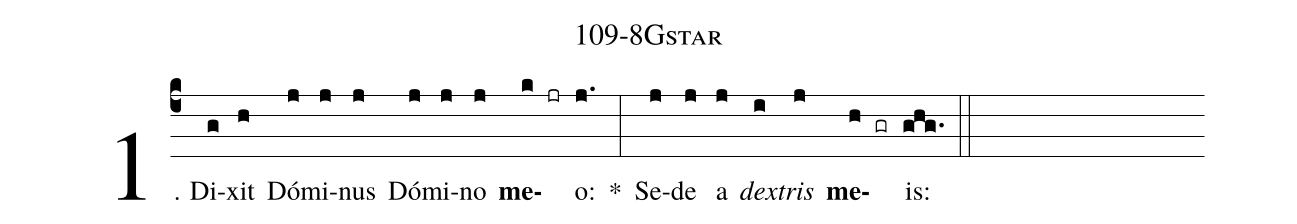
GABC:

name: 109-8Gstar;
%%
(c4) 1. Di(g)xit(h) Dó(j)mi(j)nus(j) Dó(j)mi(j)no(j) <b>me</b>(k jr)o:(j.) *(:) Se(j)de(j) a(j) <i>dex</i>(i)<i>tris</i>(j) <b>me</b>(h gr)is:(ghg.) (::)
